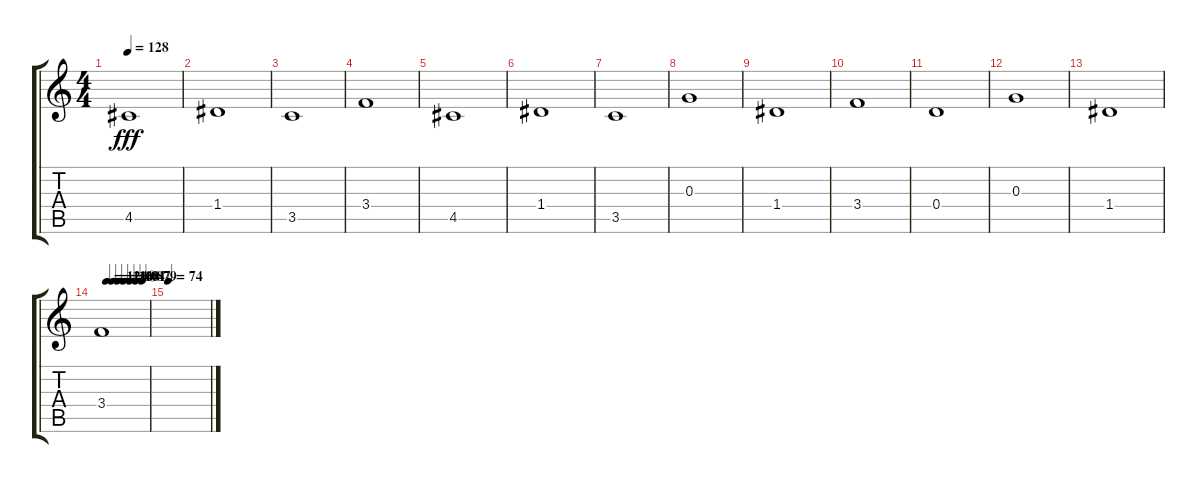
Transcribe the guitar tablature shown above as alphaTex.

\track "" {instrument acousticguitarnylon}
\staff {score tabs}
\tuning (E4 B3 G3 D3 A2 E2) {hide}
\ts (4 4)
\tempo 128
\clef g2
\ks c
4.5.1{dy fff} |
1.4.1 |
3.5.1 |
3.4.1 |
4.5.1 |
1.4.1 |
3.5.1 |
0.3.1 |
1.4.1 |
3.4.1 |
0.4.1 |
0.3.1 |
1.4.1 |
\tempo (124 0.125)
\tempo (116 0.25)
\tempo (108 0.375)
\tempo (101 0.5)
\tempo (94 0.625)
\tempo (87 0.75)
\tempo (79 0.875)
3.4.1 |
\tempo 74
